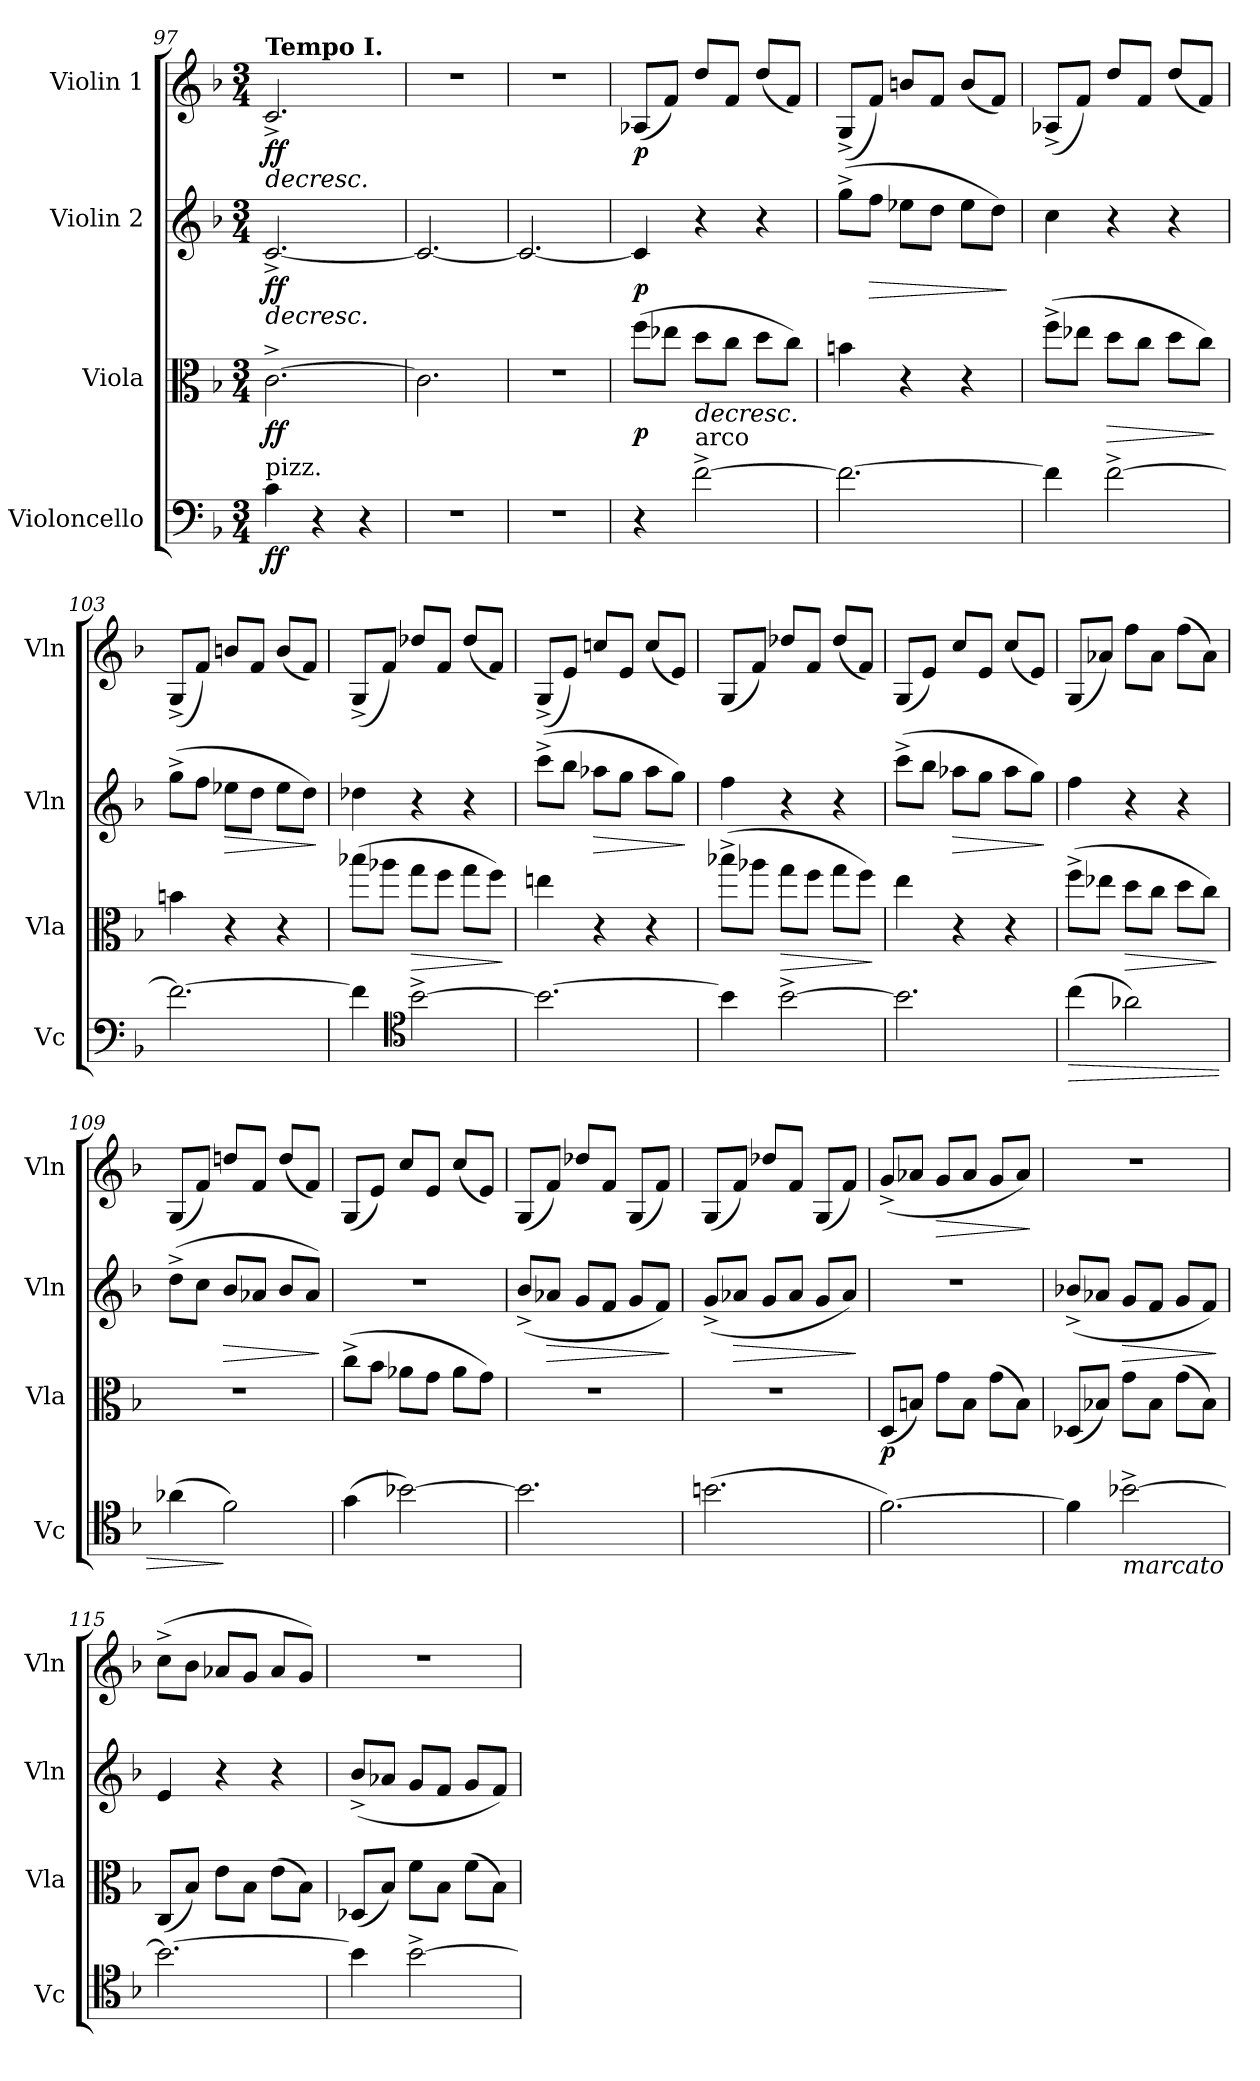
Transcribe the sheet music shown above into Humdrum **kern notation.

**kern	**dynam	**kern	**dynam	**kern	**dynam	**kern	**dynam
*part4	*part4	*part3	*part3	*part2	*part2	*part1	*part1
*staff4	*staff4	*staff3	*staff3	*staff2	*staff2	*staff1	*staff1
*I"Violoncello	*	*I"Viola	*	*I"Violin 2	*	*I"Violin 1	*
*I'Vc	*	*I'Vla	*	*I'Vln	*	*I'Vln	*
!!LO:LB:g=z
*clefF4	*	*clefC3	*	*clefG2	*	*clefG2	*
*k[b-]	*	*k[b-]	*	*k[b-]	*	*k[b-]	*
*M3/4	*	*M3/4	*	*M3/4	*	*M3/4	*
=97	=97	=97	=97	=97	=97	=97	=97
!	!	!	!	!	!	!LO:TX:a:B:t=Tempo I.	!
!LO:TX:a:t=pizz.	!	!	!	!	!	!	!
!	!LO:DY:b	!	!LO:DY:b	!	!LO:HP:b	!	!LO:HP:b
!	!	!	!	!	!LO:DY:n=1:b	!	!LO:DY:n=1:b
4c\	ff	[2.c^\	ff	[2.c^>/	> ff	2.c^>/	> ff
4r	.	.	.	.	.	.	.
4r	.	.	.	.	.	.	.
=98	=98	=98	=98	=98	=98	=98	=98
2.r	.	2.c\]	.	2.c/_	.	2.r	.
=99	=99	=99	=99	=99	=99	=99	=99
2.r	.	2.r	.	2.c/_	.	2.r	.
=100	=100	=100	=100	=100	=100	=100	=100
!	!	!	!LO:DY:b	!	!LO:DY:b	!	!LO:DY:b
4r	.	(8ff\L	p	4c/]	p	(8A-X/L	p
.	.	8ee-X\J	.	.	.	8f/J)	.
!LO:TX:a:t=arco	!	!	!	!	!	!	!
!	!LO:DY:b	!	!LO:HP:b	!	!	!	!
!	!LO:DY:n=1:b	!	!	!	!	!	!
[2f^\	p other-dynamics	8dd\L	>	4r	.	8dd/L	.
.	.	8cc\J	.	.	.	8f/J	.
.	.	8dd\L	.	4r	.	(8dd/L	.
.	.	8cc\J)	.	.	.	8f/J)	.
=101	=101	=101	=101	=101	=101	=101	=101
2.f\_	.	4bn\	.	(8gg^<\L	.	(8G^>/L	.
!	!	!	!	!	!LO:HP:b	!	!
.	.	.	.	8ff\J	>	8f/J)	.
.	.	4r	.	8ee-X\L	.	8bn/L	.
.	.	.	.	8dd\J	.	8f/J	.
.	.	4r	.	8ee-\L	.	(8b/L	.
.	.	.	.	8dd\J)	.	8f/J)	.
.	.	.	.	.	]	.	.
=102	=102	=102	=102	=102	=102	=102	=102
4f\]	.	(8ff^\L	.	4cc\	.	(8A-X^>/L	.
.	.	8ee-X\J	.	.	.	8f/J)	.
!	!	!	!LO:HP:b	!	!	!	!
[2f^\	.	8dd\L	>	4r	.	8dd/L	.
.	.	8cc\J	.	.	.	8f/J	.
.	.	8dd\L	.	4r	.	(8dd/L	.
.	.	8cc\J)	.	.	.	8f/J)	.
.	.	.	]	.	.	.	.
=103	=103	=103	=103	=103	=103	=103	=103
2.f\_	.	4bn\	.	(8gg^<\L	.	(8G^>/L	.
.	.	.	.	8ff\J	.	8f/J)	.
!	!	!	!	!	!LO:HP:b	!	!
.	.	4r	.	8ee-X\L	>	8bn/L	.
.	.	.	.	8dd\J	.	8f/J	.
.	.	4r	.	8ee-\L	.	(8b/L	.
.	.	.	.	8dd\J)	.	8f/J)	.
.	.	.	.	.	]	.	.
=104	=104	=104	=104	=104	=104	=104	=104
4f\]	.	(8bb-X\L	.	4dd-X\	.	(8G^>/L	.
.	.	8aa-X\J	.	.	.	8f/J)	.
*clefC4	*	*	*	*	*	*	*
!	!	!	!LO:HP:b	!	!	!	!
[2b-^\	.	8gg\L	>	4r	.	8dd-X/L	.
.	.	8ff\J	.	.	.	8f/J	.
.	.	8gg\L	.	4r	.	(8dd-/L	.
.	.	8ff\J)	.	.	.	8f/J)	.
.	.	.	]	.	.	.	.
!!LO:LB:g=z
=105	=105	=105	=105	=105	=105	=105	=105
2.b-\_	.	4een\	.	(8ccc^<\L	.	(8G^>/L	.
.	.	.	.	8bb-\J	.	8e/J)	.
!	!	!	!	!	!LO:HP:b	!	!
.	.	4r	.	8aa-X\L	>	8ccn/L	.
.	.	.	.	8gg\J	.	8e/J	.
.	.	4r	.	8aa-\L	.	(8cc/L	.
.	.	.	.	8gg\J)	.	8e/J)	.
.	.	.	.	.	]	.	.
!!LO:LB:g=z
=106	=106	=106	=106	=106	=106	=106	=106
4b-\]	.	(8bb-X^<\L	.	4ff\	.	(8G/L	.
.	.	8aa-X\J	.	.	.	8f/J)	.
!	!	!	!LO:HP:b	!	!	!	!
[2b-^\	.	8gg\L	>	4r	.	8dd-X/L	.
.	.	8ff\J	.	.	.	8f/J	.
.	.	8gg\L	.	4r	.	(8dd-/L	.
.	.	8ff\J)	.	.	.	8f/J)	.
.	.	.	]	.	.	.	.
=107	=107	=107	=107	=107	=107	=107	=107
2.b-\]	.	4ee\	.	(8ccc^<\L	.	(8G/L	.
.	.	.	.	8bb-\J	.	8e/J)	.
!	!	!	!	!	!LO:HP:b	!	!
.	.	4r	.	8aa-X\L	>	8cc/L	.
.	.	.	.	8gg\J	.	8e/J	.
.	.	4r	.	8aa-\L	.	(8cc/L	.
.	.	.	.	8gg\J)	.	8e/J)	.
.	.	.	.	.	]	.	.
=108	=108	=108	=108	=108	=108	=108	=108
!	!LO:HP:b	!	!	!	!	!	!
(4cc\	>	(8ff^<\L	.	4ff\	.	(8G/L	.
.	.	8ee-X\J	.	.	.	8a-X/J)	.
!	!	!	!LO:HP:b	!	!	!	!
2a-X\)	.	8dd\L	>	4r	.	8ff\L	.
.	.	8cc\J	.	.	.	8a-\J	.
.	.	8dd\L	.	4r	.	(8ff\L	.
.	.	8cc\J)	.	.	.	8a-\J)	.
.	.	.	]	.	.	.	.
=109	=109	=109	=109	=109	=109	=109	=109
(4a-X\	.	2.r	.	(8dd^<\L	.	(8G/L	.
.	.	.	.	8cc\J	.	8f/J)	.
!	!	!	!	!	!LO:HP:b	!	!
2f\)	]	.	.	8b-/L	>	8ddn/L	.
.	.	.	.	8a-X/J	.	8f/J	.
.	.	.	.	8b-/L	.	(8dd/L	.
.	.	.	.	8a-/J)	.	8f/J)	.
.	.	.	.	.	]	.	.
=110	=110	=110	=110	=110	=110	=110	=110
(4g\	.	(8cc^<\L	.	2.r	.	(8G/L	.
.	.	8b-\J	.	.	.	8e/J)	.
[2b-X\)	.	8a-X\L	.	.	.	8cc/L	.
.	.	8g\J	.	.	.	8e/J	.
.	.	8a-\L	.	.	.	(8cc/L	.
.	.	8g\J)	.	.	.	8e/J)	.
.	.	.	]	.	.	.	.
=111	=111	=111	=111	=111	=111	=111	=111
2.b-\]	.	2.r	.	(8b-^/L	.	(8G/L	.
!	!	!	!	!	!LO:HP:b	!	!
.	.	.	.	8a-X/J	>	8f/J)	.
.	.	.	.	8g/L	.	8dd-X/L	.
.	.	.	.	8f/J	.	8f/J	.
.	.	.	.	8g/L	.	(8G/L	.
.	.	.	.	8f/J)	.	8f/J)	.
.	.	.	.	.	]	.	.
!!LO:LB:g=z
=112	=112	=112	=112	=112	=112	=112	=112
(2.bn\	.	2.r	.	(8g^/L	.	(8G/L	.
!	!	!	!	!	!LO:HP:b	!	!
.	.	.	.	8a-X/J	>	8f/J)	.
.	.	.	.	8g/L	.	8dd-X/L	.
.	.	.	.	8a-/J	.	8f/J	.
.	.	.	.	8g/L	.	(8G/L	.
.	.	.	.	8a-/J)	.	8f/J)	.
.	.	.	.	.	]	.	.
!!LO:PB:g=z
=113	=113	=113	=113	=113	=113	=113	=113
!	!	!	!LO:DY:b	!	!	!	!
[2.f\)	.	(8D/L	p	2.r	.	(8g^/L	.
.	.	8Bn/J)	.	.	.	8a-X/J	.
!	!	!	!	!	!	!	!LO:HP:b
.	.	8g\L	.	.	.	8g/L	>
.	.	8B\J	.	.	.	8a-/J	.
.	.	(8g\L	.	.	.	8g/L	.
.	.	8B\J)	.	.	.	8a-/J)	.
.	.	.	.	.	.	.	]
=114	=114	=114	=114	=114	=114	=114	=114
4f\]	.	(8D-X/L	.	(8b-X^>/L	.	2.r	.
.	.	8B-X/J)	.	8a-X/J	.	.	.
!LO:TX:b:i:t=marcato	!	!	!	!	!	!	!
!	!	!	!	!	!LO:HP:b	!	!
[2b-X^\	.	8g\L	.	8g/L	>	.	.
.	.	8B-\J	.	8f/J	.	.	.
.	.	(8g\L	.	8g/L	.	.	.
.	.	8B-\J)	.	8f/J)	.	.	.
.	.	.	.	.	]	.	.
=115	=115	=115	=115	=115	=115	=115	=115
2.b-\_	.	(8C/L	.	4e/	.	(8cc^\L	.
.	.	8B-/J)	.	.	.	8b-\J	.
.	.	8e\L	.	4r	.	8a-X/L	.
.	.	8B-\J	.	.	.	8g/J	.
.	.	(8e\L	.	4r	.	8a-/L	.
.	.	8B-\J)	.	.	.	8g/J)	.
.	.	.	.	.	.	.	]
=116	=116	=116	=116	=116	=116	=116	=116
4b-\]	.	(8D-X/L	.	(8b-^>/L	.	2.r	.
.	.	8B-/J)	.	8a-X/J	.	.	.
[2b-^\	.	8f\L	.	8g/L	.	.	.
.	.	8B-\J	.	8f/J	.	.	.
.	.	(8f\L	.	8g/L	.	.	.
.	.	8B-\J)	.	8f/J)	.	.	.
.	.	.	.	.	]	.	.
=	=	=	=	=	=	=	=
*-	*-	*-	*-	*-	*-	*-	*-
